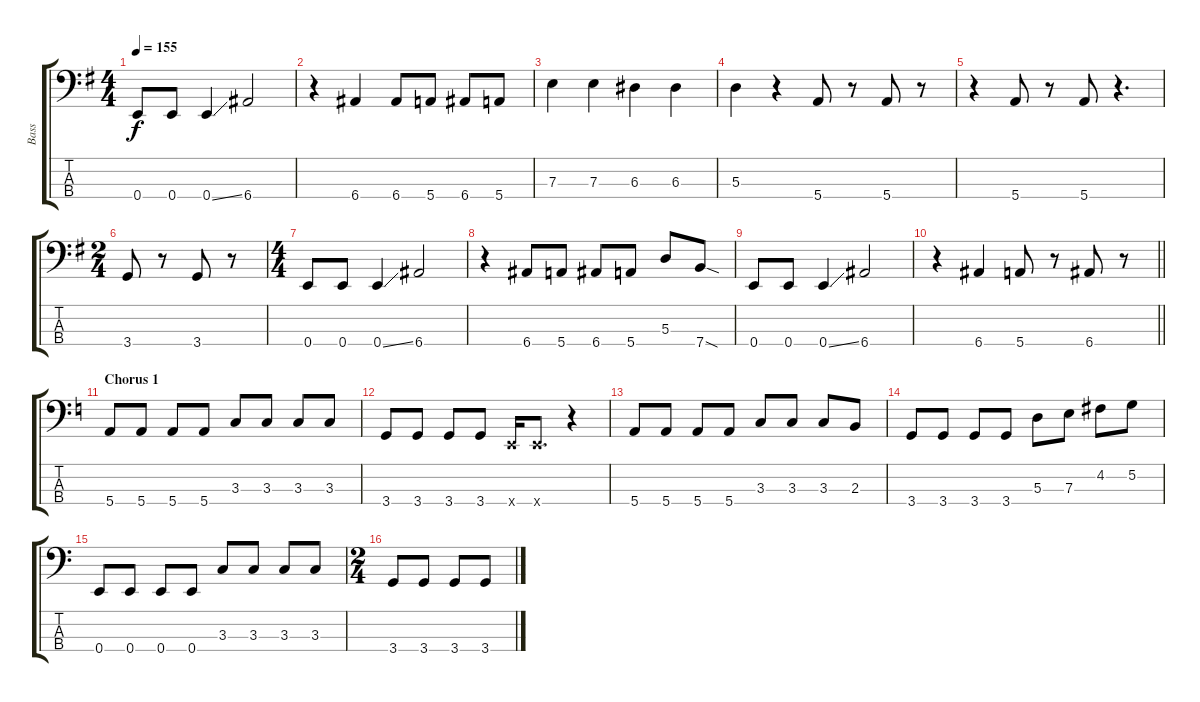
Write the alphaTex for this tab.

\track ("Bass" "Bass") {instrument electricbasspick}
\staff {score tabs}
\tuning (G2 D2 A1 E1) {hide}
\ts (4 4)
\tempo 155
\clef f4
\ks eminor
0.4.8{dy f} 0.4.8 0.4{ss}.4 6.4.2 |
r.4 6.4.4 6.4.8 5.4.8 6.4.8 5.4.8 |
7.3.4 7.3.4 6.3.4 6.3.4 |
5.3.4 r.4 5.4.8 r.8 5.4.8 r.8 |
r.4 5.4.8 r.8 5.4.8 r.4{d} |
\ts (2 4)
3.4.8 r.8 3.4.8 r.8 |
\ts (4 4)
0.4.8 0.4.8 0.4{ss}.4 6.4.2 |
r.4 6.4.8 5.4.8 6.4.8 5.4.8 5.3.8 7.4{sod}.8 |
0.4.8 0.4.8 0.4{ss}.4 6.4.2 |
\barLineRight lightlight
r.4 6.4.4 5.4.8 r.8 6.4.8 r.8 |
\section ("" "Chorus 1")
\ks aminor
5.4.8 5.4.8 5.4.8 5.4.8 3.3.8 3.3.8 3.3.8 3.3.8 |
3.4.8 3.4.8 3.4.8 3.4.8 0.4{x}.16 0.4{x}.8{d} r.4 |
5.4.8 5.4.8 5.4.8 5.4.8 3.3.8 3.3.8 3.3.8 2.3.8 |
3.4.8 3.4.8 3.4.8 3.4.8 5.3.8 7.3.8 4.2.8 5.2.8 |
0.4.8 0.4.8 0.4.8 0.4.8 3.3.8 3.3.8 3.3.8 3.3.8 |
\ts (2 4)
3.4.8 3.4.8 3.4.8 3.4.8
